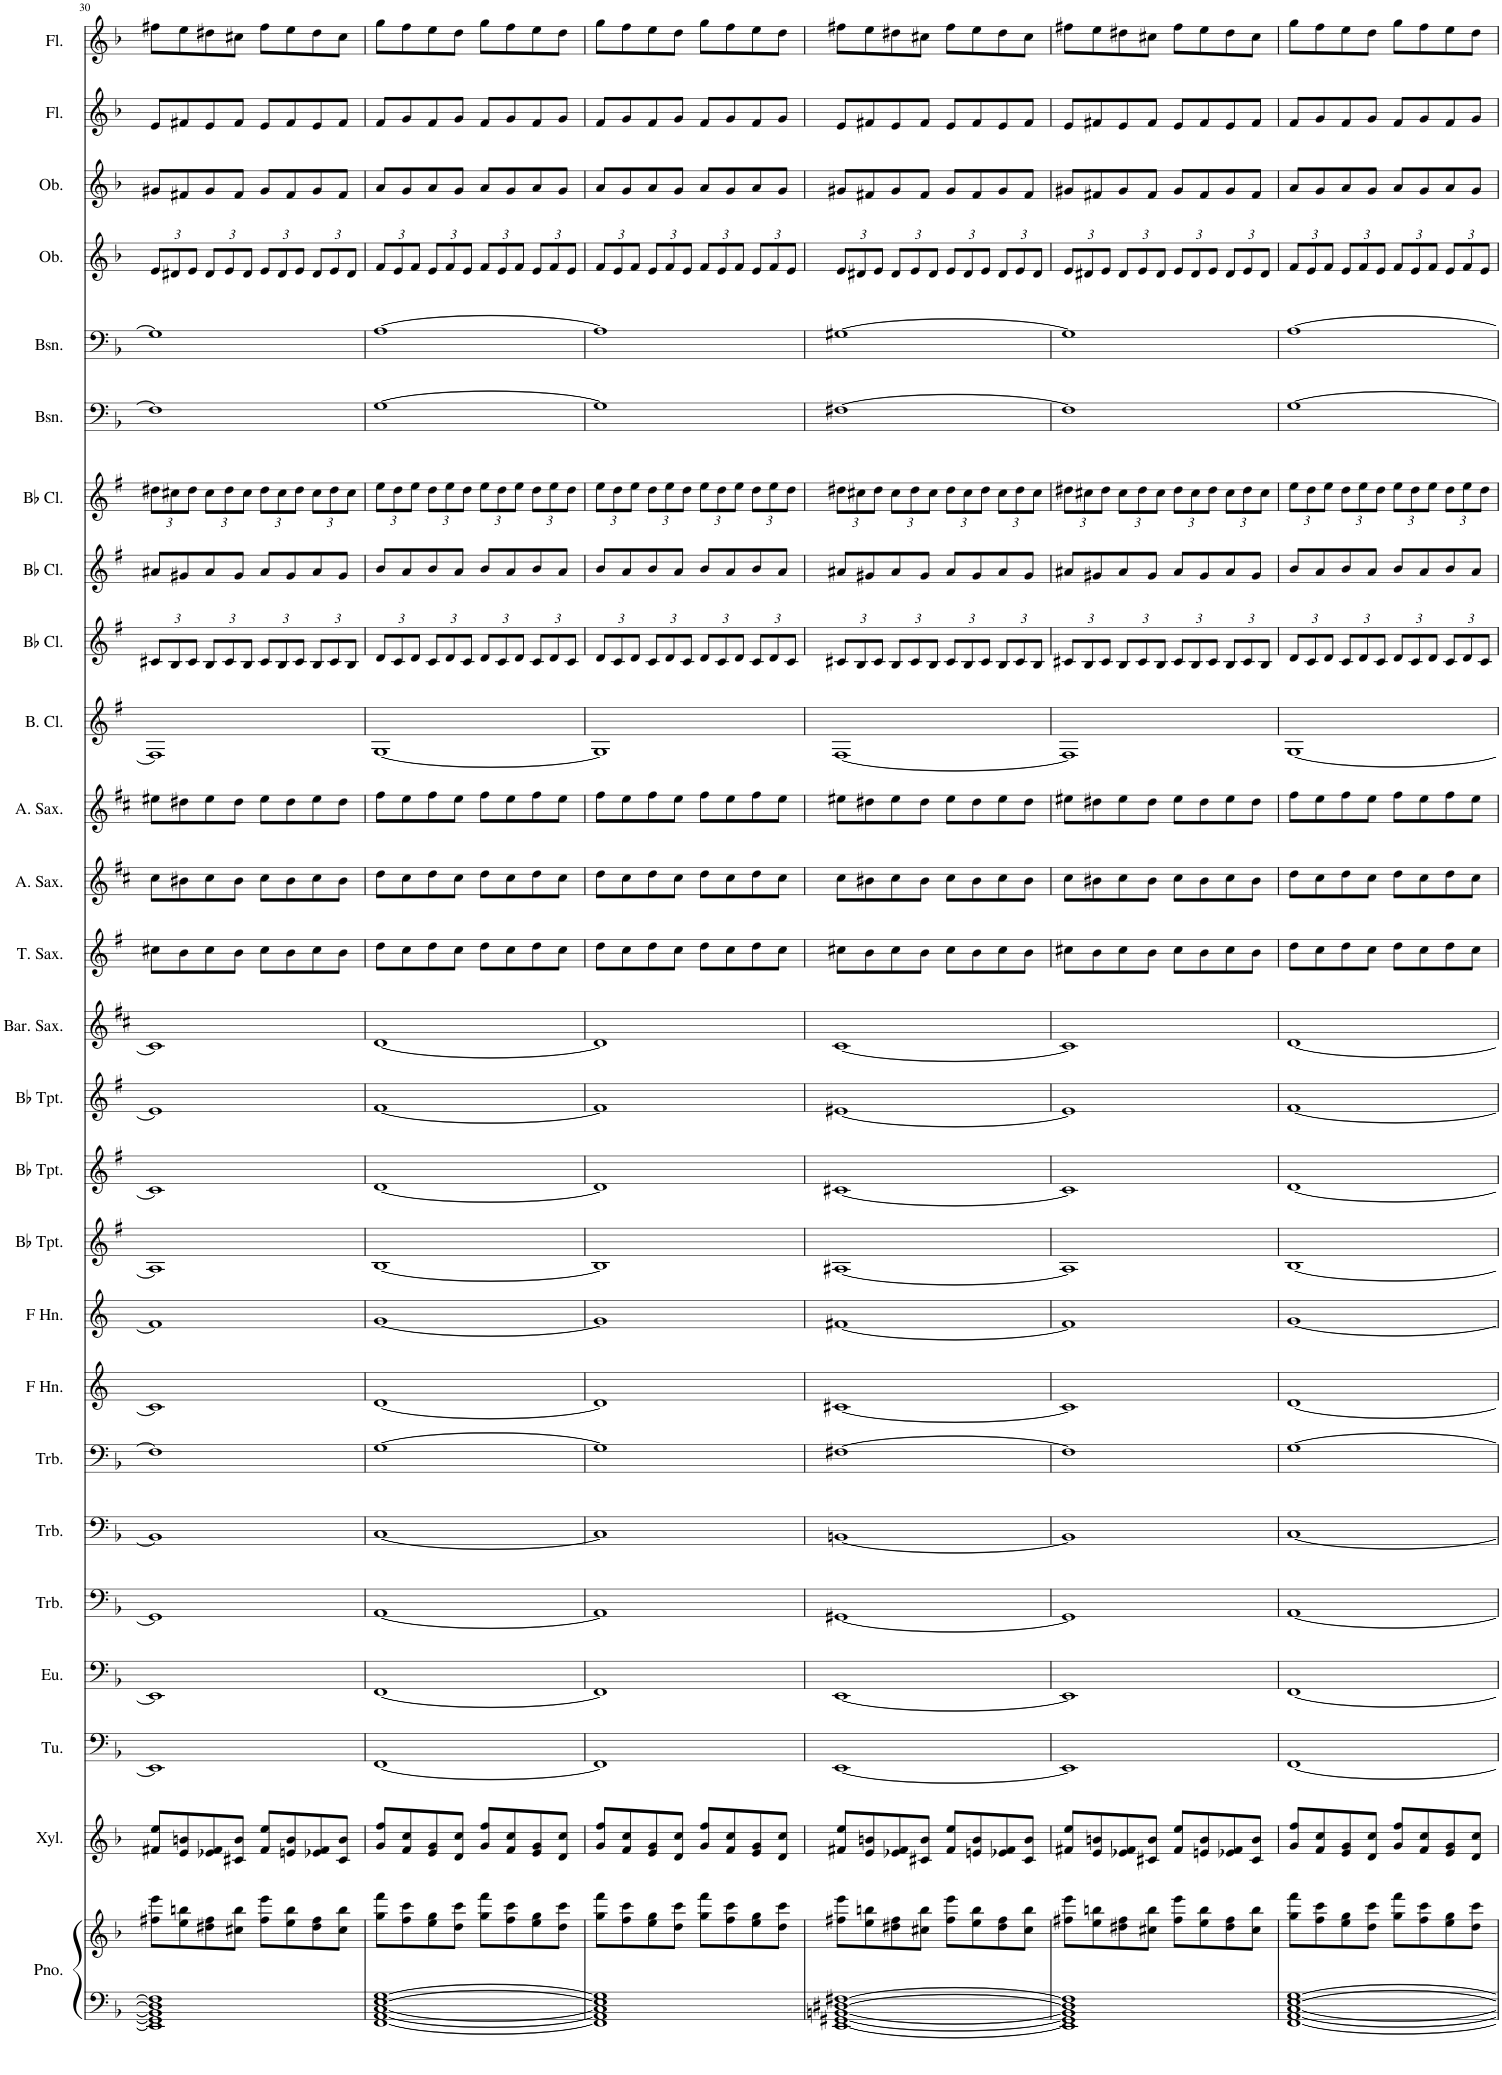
**kern	**kern	**kern	**kern	**kern	**kern	**kern	**kern	**kern	**kern	**kern	**kern	**kern	**kern	**kern	**kern	**kern	**kern	**kern	**kern	**kern	**kern	**kern	**kern	**kern	**kern	**kern
*part26	*part26	*part25	*part24	*part23	*part22	*part21	*part20	*part19	*part18	*part17	*part16	*part15	*part14	*part13	*part12	*part11	*part10	*part9	*part8	*part7	*part6	*part5	*part4	*part3	*part2	*part1
*staff27	*staff26	*staff25	*staff24	*staff23	*staff22	*staff21	*staff20	*staff19	*staff18	*staff17	*staff16	*staff15	*staff14	*staff13	*staff12	*staff11	*staff10	*staff9	*staff8	*staff7	*staff6	*staff5	*staff4	*staff3	*staff2	*staff1
*I"Piano	*	*I"Xylophone	*I"Tuba	*I"Euphonium	*I"Trombone	*I"Trombone	*I"Trombone	*I"Horn in F	*I"Horn in F	*I"Bb Trumpet	*I"Bb Trumpet	*I"Bb Trumpet	*I"Baritone Saxophone	*I"Tenor Saxophone	*I"Alto Saxophone	*I"Alto Saxophone	*I"Bass Clarinet	*I"Bb Clarinet	*I"Bb Clarinet	*I"Bb Clarinet	*I"Bassoon	*I"Bassoon	*I"Oboe	*I"Oboe	*I"Flute	*I"Flute
*I'Pno.	*	*I'Xyl.	*I'Tu.	*I'Eu.	*I'Trb.	*I'Trb.	*I'Trb.	*	*	*I'Bb Tpt.	*I'Bb Tpt.	*I'Bb Tpt.	*I'Bar. Sax.	*I'T. Sax.	*I'A. Sax.	*I'A. Sax.	*I'B. Cl.	*I'Bb Cl.	*I'Bb Cl.	*I'Bb Cl.	*I'Bsn.	*I'Bsn.	*I'Ob.	*I'Ob.	*I'Fl.	*I'Fl.
!!LO:PB:g=z
*clefF4	*clefG2	*clefG2	*clefF4	*clefF4	*clefF4	*clefF4	*clefF4	*clefG2	*clefG2	*clefG2	*clefG2	*clefG2	*clefG2	*clefG2	*clefG2	*clefG2	*clefG2	*clefG2	*clefG2	*clefG2	*clefF4	*clefF4	*clefG2	*clefG2	*clefG2	*clefG2
*	*	*Trd-8c-12	*	*	*	*	*	*Trd4c7	*Trd4c7	*Trd1c2	*Trd1c2	*Trd1c2	*Trd12c21	*Trd8c14	*Trd5c9	*Trd5c9	*Trd8c14	*Trd1c2	*Trd1c2	*Trd1c2	*	*	*	*	*	*
*k[b-]	*k[b-]	*k[b-]	*k[b-]	*k[b-]	*k[b-]	*k[b-]	*k[b-]	*k[]	*k[]	*k[f#]	*k[f#]	*k[f#]	*k[f#c#]	*k[f#]	*k[f#c#]	*k[f#c#]	*k[f#]	*k[f#]	*k[f#]	*k[f#]	*k[b-]	*k[b-]	*k[b-]	*k[b-]	*k[b-]	*k[b-]
*M4/4	*M4/4	*M4/4	*M4/4	*M4/4	*M4/4	*M4/4	*M4/4	*M4/4	*M4/4	*M4/4	*M4/4	*M4/4	*M4/4	*M4/4	*M4/4	*M4/4	*M4/4	*M4/4	*M4/4	*M4/4	*M4/4	*M4/4	*M4/4	*M4/4	*M4/4	*M4/4
*met(c)	*met(c)	*met(c)	*met(c)	*met(c)	*met(c)	*met(c)	*met(c)	*met(c)	*met(c)	*met(c)	*met(c)	*met(c)	*met(c)	*met(c)	*met(c)	*met(c)	*met(c)	*met(c)	*met(c)	*met(c)	*met(c)	*met(c)	*met(c)	*met(c)	*met(c)	*met(c)
*	*	*	*	*	*	*	*	*	*	*	*	*	*	*	*	*	*	*Xbrackettup	*	*Xbrackettup	*	*	*Xbrackettup	*	*	*
=30	=30	=30	=30	=30	=30	=30	=30	=30	=30	=30	=30	=30	=30	=30	=30	=30	=30	=30	=30	=30	=30	=30	=30	=30	=30	=30
1EE] 1GG#] 1BB] 1D#] 1F#]	8ff#X\ 8eee\L	8f#X/ 8ee/L	1EE]	1EE]	1GG#]	1BB]	1F#]	1c#]	1f#]	1A#]	1c#]	1e#]	1c#]	8cc#X\L	8cc#\L	8ee#X\L	1F#]	12c#X/L	8a#X/L	12dd#X\L	1F#]	1G#]	12e/L	8g#X/L	8e/L	8ff#X\L
.	.	.	.	.	.	.	.	.	.	.	.	.	.	.	.	.	.	12B/	.	12cc#X\	.	.	12d#X/	.	.	.
.	8ee\ 8bbn\	8e/ 8bn/	.	.	.	.	.	.	.	.	.	.	.	8b\	8b#X\	8dd#X\	.	.	8g#X/	.	.	.	.	8f#X/	8f#X/	8ee\
.	.	.	.	.	.	.	.	.	.	.	.	.	.	.	.	.	.	12c#/J	.	12dd#\J	.	.	12e/J	.	.	.
.	8dd#X\ 8ff#\	8e-X/ 8f#/	.	.	.	.	.	.	.	.	.	.	.	8cc#\	8cc#\	8ee#\	.	12B/L	8a#/	12cc#\L	.	.	12d#/L	8g#/	8e/	8dd#X\
.	.	.	.	.	.	.	.	.	.	.	.	.	.	.	.	.	.	12c#/	.	12dd#\	.	.	12e/	.	.	.
.	8cc#X\ 8bb\J	8c#X/ 8b/J	.	.	.	.	.	.	.	.	.	.	.	8b\J	8b#\J	8dd#\J	.	.	8g#/J	.	.	.	.	8f#/J	8f#/J	8cc#X\J
.	.	.	.	.	.	.	.	.	.	.	.	.	.	.	.	.	.	12B/J	.	12cc#\J	.	.	12d#/J	.	.	.
.	8ff#\ 8eee\L	8f#/ 8ee/L	.	.	.	.	.	.	.	.	.	.	.	8cc#\L	8cc#\L	8ee#\L	.	12c#/L	8a#/L	12dd#\L	.	.	12e/L	8g#/L	8e/L	8ff#\L
.	.	.	.	.	.	.	.	.	.	.	.	.	.	.	.	.	.	12B/	.	12cc#\	.	.	12d#/	.	.	.
.	8ee\ 8bb\	8en/ 8b/	.	.	.	.	.	.	.	.	.	.	.	8b\	8b#\	8dd#\	.	.	8g#/	.	.	.	.	8f#/	8f#/	8ee\
.	.	.	.	.	.	.	.	.	.	.	.	.	.	.	.	.	.	12c#/J	.	12dd#\J	.	.	12e/J	.	.	.
.	8dd#\ 8ff#\	8e-X/ 8f#/	.	.	.	.	.	.	.	.	.	.	.	8cc#\	8cc#\	8ee#\	.	12B/L	8a#/	12cc#\L	.	.	12d#/L	8g#/	8e/	8dd#\
.	.	.	.	.	.	.	.	.	.	.	.	.	.	.	.	.	.	12c#/	.	12dd#\	.	.	12e/	.	.	.
.	8cc#\ 8bb\J	8c#/ 8b/J	.	.	.	.	.	.	.	.	.	.	.	8b\J	8b#\J	8dd#\J	.	.	8g#/J	.	.	.	.	8f#/J	8f#/J	8cc#\J
.	.	.	.	.	.	.	.	.	.	.	.	.	.	.	.	.	.	12B/J	.	12cc#\J	.	.	12d#/J	.	.	.
=31	=31	=31	=31	=31	=31	=31	=31	=31	=31	=31	=31	=31	=31	=31	=31	=31	=31	=31	=31	=31	=31	=31	=31	=31	=31	=31
[1FF [1AA [1C [1E [1G	8gg\ 8fff\L	8g/ 8ff/L	[1FF	[1FF	[1AA	[1C	[1G	[1d	[1g	[1B	[1d	[1f#	[1d	8dd\L	8dd\L	8ff#\L	[1G	12d/L	8b/L	12ee\L	[1G	[1A	12f/L	8a/L	8f/L	8gg\L
.	.	.	.	.	.	.	.	.	.	.	.	.	.	.	.	.	.	12c/	.	12dd\	.	.	12e/	.	.	.
.	8ff\ 8ccc\	8f/ 8cc/	.	.	.	.	.	.	.	.	.	.	.	8cc\	8cc#\	8ee\	.	.	8a/	.	.	.	.	8g/	8g/	8ff\
.	.	.	.	.	.	.	.	.	.	.	.	.	.	.	.	.	.	12d/J	.	12ee\J	.	.	12f/J	.	.	.
.	8ee\ 8gg\	8e/ 8g/	.	.	.	.	.	.	.	.	.	.	.	8dd\	8dd\	8ff#\	.	12c/L	8b/	12dd\L	.	.	12e/L	8a/	8f/	8ee\
.	.	.	.	.	.	.	.	.	.	.	.	.	.	.	.	.	.	12d/	.	12ee\	.	.	12f/	.	.	.
.	8dd\ 8ccc\J	8d/ 8cc/J	.	.	.	.	.	.	.	.	.	.	.	8cc\J	8cc#\J	8ee\J	.	.	8a/J	.	.	.	.	8g/J	8g/J	8dd\J
.	.	.	.	.	.	.	.	.	.	.	.	.	.	.	.	.	.	12c/J	.	12dd\J	.	.	12e/J	.	.	.
.	8gg\ 8fff\L	8g/ 8ff/L	.	.	.	.	.	.	.	.	.	.	.	8dd\L	8dd\L	8ff#\L	.	12d/L	8b/L	12ee\L	.	.	12f/L	8a/L	8f/L	8gg\L
.	.	.	.	.	.	.	.	.	.	.	.	.	.	.	.	.	.	12c/	.	12dd\	.	.	12e/	.	.	.
.	8ff\ 8ccc\	8f/ 8cc/	.	.	.	.	.	.	.	.	.	.	.	8cc\	8cc#\	8ee\	.	.	8a/	.	.	.	.	8g/	8g/	8ff\
.	.	.	.	.	.	.	.	.	.	.	.	.	.	.	.	.	.	12d/J	.	12ee\J	.	.	12f/J	.	.	.
.	8ee\ 8gg\	8e/ 8g/	.	.	.	.	.	.	.	.	.	.	.	8dd\	8dd\	8ff#\	.	12c/L	8b/	12dd\L	.	.	12e/L	8a/	8f/	8ee\
.	.	.	.	.	.	.	.	.	.	.	.	.	.	.	.	.	.	12d/	.	12ee\	.	.	12f/	.	.	.
.	8dd\ 8ccc\J	8d/ 8cc/J	.	.	.	.	.	.	.	.	.	.	.	8cc\J	8cc#\J	8ee\J	.	.	8a/J	.	.	.	.	8g/J	8g/J	8dd\J
.	.	.	.	.	.	.	.	.	.	.	.	.	.	.	.	.	.	12c/J	.	12dd\J	.	.	12e/J	.	.	.
=32	=32	=32	=32	=32	=32	=32	=32	=32	=32	=32	=32	=32	=32	=32	=32	=32	=32	=32	=32	=32	=32	=32	=32	=32	=32	=32
1FF] 1AA] 1C] 1E] 1G]	8gg\ 8fff\L	8g/ 8ff/L	1FF]	1FF]	1AA]	1C]	1G]	1d]	1g]	1B]	1d]	1f#]	1d]	8dd\L	8dd\L	8ff#\L	1G]	12d/L	8b/L	12ee\L	1G]	1A]	12f/L	8a/L	8f/L	8gg\L
.	.	.	.	.	.	.	.	.	.	.	.	.	.	.	.	.	.	12c/	.	12dd\	.	.	12e/	.	.	.
.	8ff\ 8ccc\	8f/ 8cc/	.	.	.	.	.	.	.	.	.	.	.	8cc\	8cc#\	8ee\	.	.	8a/	.	.	.	.	8g/	8g/	8ff\
.	.	.	.	.	.	.	.	.	.	.	.	.	.	.	.	.	.	12d/J	.	12ee\J	.	.	12f/J	.	.	.
.	8ee\ 8gg\	8e/ 8g/	.	.	.	.	.	.	.	.	.	.	.	8dd\	8dd\	8ff#\	.	12c/L	8b/	12dd\L	.	.	12e/L	8a/	8f/	8ee\
.	.	.	.	.	.	.	.	.	.	.	.	.	.	.	.	.	.	12d/	.	12ee\	.	.	12f/	.	.	.
.	8dd\ 8ccc\J	8d/ 8cc/J	.	.	.	.	.	.	.	.	.	.	.	8cc\J	8cc#\J	8ee\J	.	.	8a/J	.	.	.	.	8g/J	8g/J	8dd\J
.	.	.	.	.	.	.	.	.	.	.	.	.	.	.	.	.	.	12c/J	.	12dd\J	.	.	12e/J	.	.	.
.	8gg\ 8fff\L	8g/ 8ff/L	.	.	.	.	.	.	.	.	.	.	.	8dd\L	8dd\L	8ff#\L	.	12d/L	8b/L	12ee\L	.	.	12f/L	8a/L	8f/L	8gg\L
.	.	.	.	.	.	.	.	.	.	.	.	.	.	.	.	.	.	12c/	.	12dd\	.	.	12e/	.	.	.
.	8ff\ 8ccc\	8f/ 8cc/	.	.	.	.	.	.	.	.	.	.	.	8cc\	8cc#\	8ee\	.	.	8a/	.	.	.	.	8g/	8g/	8ff\
.	.	.	.	.	.	.	.	.	.	.	.	.	.	.	.	.	.	12d/J	.	12ee\J	.	.	12f/J	.	.	.
.	8ee\ 8gg\	8e/ 8g/	.	.	.	.	.	.	.	.	.	.	.	8dd\	8dd\	8ff#\	.	12c/L	8b/	12dd\L	.	.	12e/L	8a/	8f/	8ee\
.	.	.	.	.	.	.	.	.	.	.	.	.	.	.	.	.	.	12d/	.	12ee\	.	.	12f/	.	.	.
.	8dd\ 8ccc\J	8d/ 8cc/J	.	.	.	.	.	.	.	.	.	.	.	8cc\J	8cc#\J	8ee\J	.	.	8a/J	.	.	.	.	8g/J	8g/J	8dd\J
.	.	.	.	.	.	.	.	.	.	.	.	.	.	.	.	.	.	12c/J	.	12dd\J	.	.	12e/J	.	.	.
=33	=33	=33	=33	=33	=33	=33	=33	=33	=33	=33	=33	=33	=33	=33	=33	=33	=33	=33	=33	=33	=33	=33	=33	=33	=33	=33
[1EE [1GG#X [1BBn [1D#X [1F#X	8ff#X\ 8eee\L	8f#X/ 8ee/L	[1EE	[1EE	[1GG#X	[1BBn	[1F#X	[1c#X	[1f#X	[1A#X	[1c#X	[1e#X	[1c#	8cc#X\L	8cc#\L	8ee#X\L	[1F#	12c#X/L	8a#X/L	12dd#X\L	[1F#X	[1G#X	12e/L	8g#X/L	8e/L	8ff#X\L
.	.	.	.	.	.	.	.	.	.	.	.	.	.	.	.	.	.	12B/	.	12cc#X\	.	.	12d#X/	.	.	.
.	8ee\ 8bbn\	8e/ 8bn/	.	.	.	.	.	.	.	.	.	.	.	8b\	8b#X\	8dd#X\	.	.	8g#X/	.	.	.	.	8f#X/	8f#X/	8ee\
.	.	.	.	.	.	.	.	.	.	.	.	.	.	.	.	.	.	12c#/J	.	12dd#\J	.	.	12e/J	.	.	.
.	8dd#X\ 8ff#\	8e-X/ 8f#/	.	.	.	.	.	.	.	.	.	.	.	8cc#\	8cc#\	8ee#\	.	12B/L	8a#/	12cc#\L	.	.	12d#/L	8g#/	8e/	8dd#X\
.	.	.	.	.	.	.	.	.	.	.	.	.	.	.	.	.	.	12c#/	.	12dd#\	.	.	12e/	.	.	.
.	8cc#X\ 8bb\J	8c#X/ 8b/J	.	.	.	.	.	.	.	.	.	.	.	8b\J	8b#\J	8dd#\J	.	.	8g#/J	.	.	.	.	8f#/J	8f#/J	8cc#X\J
.	.	.	.	.	.	.	.	.	.	.	.	.	.	.	.	.	.	12B/J	.	12cc#\J	.	.	12d#/J	.	.	.
.	8ff#\ 8eee\L	8f#/ 8ee/L	.	.	.	.	.	.	.	.	.	.	.	8cc#\L	8cc#\L	8ee#\L	.	12c#/L	8a#/L	12dd#\L	.	.	12e/L	8g#/L	8e/L	8ff#\L
.	.	.	.	.	.	.	.	.	.	.	.	.	.	.	.	.	.	12B/	.	12cc#\	.	.	12d#/	.	.	.
.	8ee\ 8bb\	8en/ 8b/	.	.	.	.	.	.	.	.	.	.	.	8b\	8b#\	8dd#\	.	.	8g#/	.	.	.	.	8f#/	8f#/	8ee\
.	.	.	.	.	.	.	.	.	.	.	.	.	.	.	.	.	.	12c#/J	.	12dd#\J	.	.	12e/J	.	.	.
.	8dd#\ 8ff#\	8e-X/ 8f#/	.	.	.	.	.	.	.	.	.	.	.	8cc#\	8cc#\	8ee#\	.	12B/L	8a#/	12cc#\L	.	.	12d#/L	8g#/	8e/	8dd#\
.	.	.	.	.	.	.	.	.	.	.	.	.	.	.	.	.	.	12c#/	.	12dd#\	.	.	12e/	.	.	.
.	8cc#\ 8bb\J	8c#/ 8b/J	.	.	.	.	.	.	.	.	.	.	.	8b\J	8b#\J	8dd#\J	.	.	8g#/J	.	.	.	.	8f#/J	8f#/J	8cc#\J
.	.	.	.	.	.	.	.	.	.	.	.	.	.	.	.	.	.	12B/J	.	12cc#\J	.	.	12d#/J	.	.	.
=34	=34	=34	=34	=34	=34	=34	=34	=34	=34	=34	=34	=34	=34	=34	=34	=34	=34	=34	=34	=34	=34	=34	=34	=34	=34	=34
1EE] 1GG#] 1BB] 1D#] 1F#]	8ff#X\ 8eee\L	8f#X/ 8ee/L	1EE]	1EE]	1GG#]	1BB]	1F#]	1c#]	1f#]	1A#]	1c#]	1e#]	1c#]	8cc#X\L	8cc#\L	8ee#X\L	1F#]	12c#X/L	8a#X/L	12dd#X\L	1F#]	1G#]	12e/L	8g#X/L	8e/L	8ff#X\L
.	.	.	.	.	.	.	.	.	.	.	.	.	.	.	.	.	.	12B/	.	12cc#X\	.	.	12d#X/	.	.	.
.	8ee\ 8bbn\	8e/ 8bn/	.	.	.	.	.	.	.	.	.	.	.	8b\	8b#X\	8dd#X\	.	.	8g#X/	.	.	.	.	8f#X/	8f#X/	8ee\
.	.	.	.	.	.	.	.	.	.	.	.	.	.	.	.	.	.	12c#/J	.	12dd#\J	.	.	12e/J	.	.	.
.	8dd#X\ 8ff#\	8e-X/ 8f#/	.	.	.	.	.	.	.	.	.	.	.	8cc#\	8cc#\	8ee#\	.	12B/L	8a#/	12cc#\L	.	.	12d#/L	8g#/	8e/	8dd#X\
.	.	.	.	.	.	.	.	.	.	.	.	.	.	.	.	.	.	12c#/	.	12dd#\	.	.	12e/	.	.	.
.	8cc#X\ 8bb\J	8c#X/ 8b/J	.	.	.	.	.	.	.	.	.	.	.	8b\J	8b#\J	8dd#\J	.	.	8g#/J	.	.	.	.	8f#/J	8f#/J	8cc#X\J
.	.	.	.	.	.	.	.	.	.	.	.	.	.	.	.	.	.	12B/J	.	12cc#\J	.	.	12d#/J	.	.	.
.	8ff#\ 8eee\L	8f#/ 8ee/L	.	.	.	.	.	.	.	.	.	.	.	8cc#\L	8cc#\L	8ee#\L	.	12c#/L	8a#/L	12dd#\L	.	.	12e/L	8g#/L	8e/L	8ff#\L
.	.	.	.	.	.	.	.	.	.	.	.	.	.	.	.	.	.	12B/	.	12cc#\	.	.	12d#/	.	.	.
.	8ee\ 8bb\	8en/ 8b/	.	.	.	.	.	.	.	.	.	.	.	8b\	8b#\	8dd#\	.	.	8g#/	.	.	.	.	8f#/	8f#/	8ee\
.	.	.	.	.	.	.	.	.	.	.	.	.	.	.	.	.	.	12c#/J	.	12dd#\J	.	.	12e/J	.	.	.
.	8dd#\ 8ff#\	8e-X/ 8f#/	.	.	.	.	.	.	.	.	.	.	.	8cc#\	8cc#\	8ee#\	.	12B/L	8a#/	12cc#\L	.	.	12d#/L	8g#/	8e/	8dd#\
.	.	.	.	.	.	.	.	.	.	.	.	.	.	.	.	.	.	12c#/	.	12dd#\	.	.	12e/	.	.	.
.	8cc#\ 8bb\J	8c#/ 8b/J	.	.	.	.	.	.	.	.	.	.	.	8b\J	8b#\J	8dd#\J	.	.	8g#/J	.	.	.	.	8f#/J	8f#/J	8cc#\J
.	.	.	.	.	.	.	.	.	.	.	.	.	.	.	.	.	.	12B/J	.	12cc#\J	.	.	12d#/J	.	.	.
=35	=35	=35	=35	=35	=35	=35	=35	=35	=35	=35	=35	=35	=35	=35	=35	=35	=35	=35	=35	=35	=35	=35	=35	=35	=35	=35
[1FF [1AA [1C [1E [1G	8gg\ 8fff\L	8g/ 8ff/L	[1FF	[1FF	[1AA	[1C	[1G	[1d	[1g	[1B	[1d	[1f#	[1d	8dd\L	8dd\L	8ff#\L	[1G	12d/L	8b/L	12ee\L	[1G	[1A	12f/L	8a/L	8f/L	8gg\L
.	.	.	.	.	.	.	.	.	.	.	.	.	.	.	.	.	.	12c/	.	12dd\	.	.	12e/	.	.	.
.	8ff\ 8ccc\	8f/ 8cc/	.	.	.	.	.	.	.	.	.	.	.	8cc\	8cc#\	8ee\	.	.	8a/	.	.	.	.	8g/	8g/	8ff\
.	.	.	.	.	.	.	.	.	.	.	.	.	.	.	.	.	.	12d/J	.	12ee\J	.	.	12f/J	.	.	.
.	8ee\ 8gg\	8e/ 8g/	.	.	.	.	.	.	.	.	.	.	.	8dd\	8dd\	8ff#\	.	12c/L	8b/	12dd\L	.	.	12e/L	8a/	8f/	8ee\
.	.	.	.	.	.	.	.	.	.	.	.	.	.	.	.	.	.	12d/	.	12ee\	.	.	12f/	.	.	.
.	8dd\ 8ccc\J	8d/ 8cc/J	.	.	.	.	.	.	.	.	.	.	.	8cc\J	8cc#\J	8ee\J	.	.	8a/J	.	.	.	.	8g/J	8g/J	8dd\J
.	.	.	.	.	.	.	.	.	.	.	.	.	.	.	.	.	.	12c/J	.	12dd\J	.	.	12e/J	.	.	.
.	8gg\ 8fff\L	8g/ 8ff/L	.	.	.	.	.	.	.	.	.	.	.	8dd\L	8dd\L	8ff#\L	.	12d/L	8b/L	12ee\L	.	.	12f/L	8a/L	8f/L	8gg\L
.	.	.	.	.	.	.	.	.	.	.	.	.	.	.	.	.	.	12c/	.	12dd\	.	.	12e/	.	.	.
.	8ff\ 8ccc\	8f/ 8cc/	.	.	.	.	.	.	.	.	.	.	.	8cc\	8cc#\	8ee\	.	.	8a/	.	.	.	.	8g/	8g/	8ff\
.	.	.	.	.	.	.	.	.	.	.	.	.	.	.	.	.	.	12d/J	.	12ee\J	.	.	12f/J	.	.	.
.	8ee\ 8gg\	8e/ 8g/	.	.	.	.	.	.	.	.	.	.	.	8dd\	8dd\	8ff#\	.	12c/L	8b/	12dd\L	.	.	12e/L	8a/	8f/	8ee\
.	.	.	.	.	.	.	.	.	.	.	.	.	.	.	.	.	.	12d/	.	12ee\	.	.	12f/	.	.	.
.	8dd\ 8ccc\J	8d/ 8cc/J	.	.	.	.	.	.	.	.	.	.	.	8cc\J	8cc#\J	8ee\J	.	.	8a/J	.	.	.	.	8g/J	8g/J	8dd\J
.	.	.	.	.	.	.	.	.	.	.	.	.	.	.	.	.	.	12c/J	.	12dd\J	.	.	12e/J	.	.	.
=	=	=	=	=	=	=	=	=	=	=	=	=	=	=	=	=	=	=	=	=	=	=	=	=	=	=
*-	*-	*-	*-	*-	*-	*-	*-	*-	*-	*-	*-	*-	*-	*-	*-	*-	*-	*-	*-	*-	*-	*-	*-	*-	*-	*-
